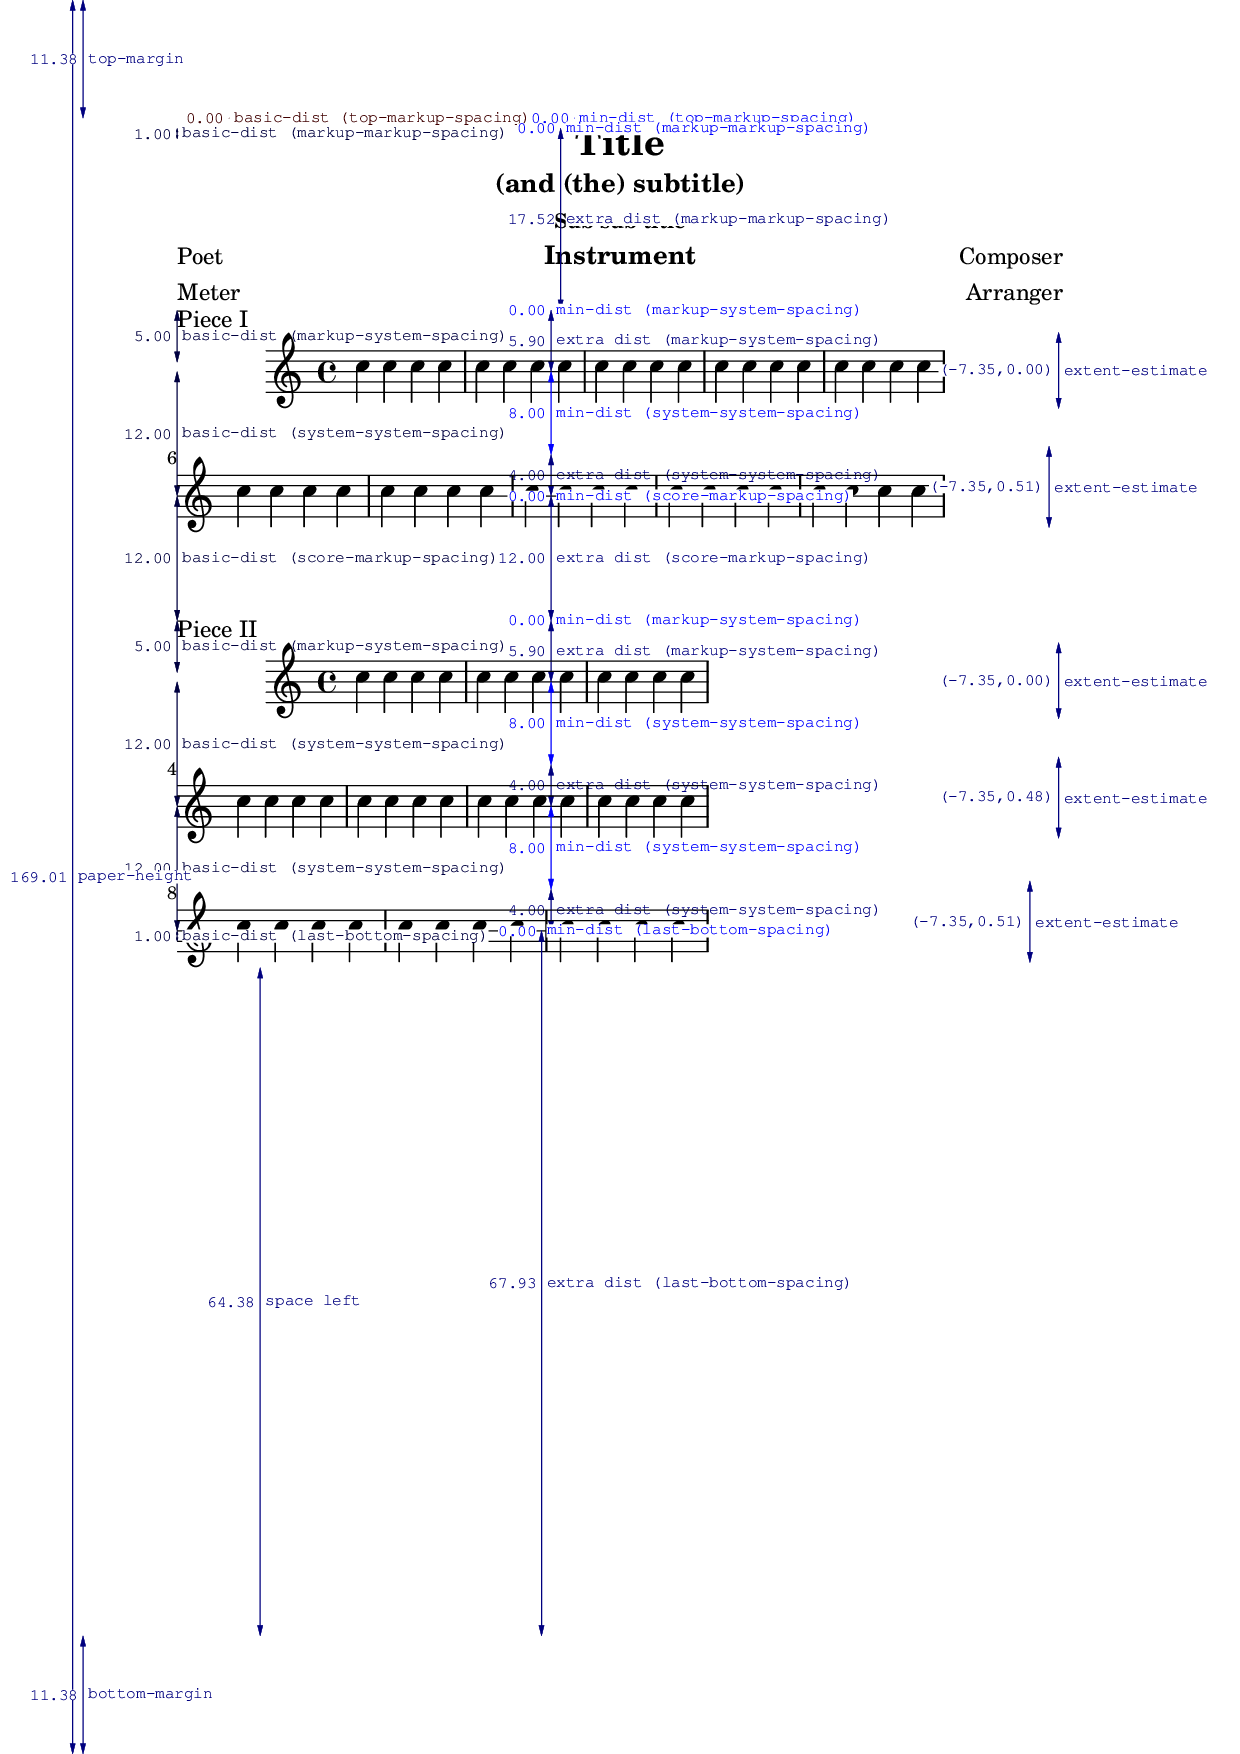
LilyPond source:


\version "2.19.21"



\header {

     texidoc = "This shows how different settings on \paper modify the
general page layout. Basically \paper will set the values for the
whole paper while \layout for each \score block.

This file is best viewed outside the collated files document.
"


    title = "Title"
    subtitle = "(and (the) subtitle)"
    subsubtitle = "Sub sub title"
    poet = "Poet"
    composer = "Composer"
    texttranslator = "Text Translator"
    meter = "Meter"
    arranger = "Arranger"
    instrument = "Instrument"
  }

\paper {
    %paper-width = 2\cm
    %paper-height = 2\cm
    top-margin = 2\cm
    bottom-margin = 2\cm
    ragged-bottom = ##t
    ragged-last-bottom = ##t
    left-margin = 3\cm
    line-width = 15\cm
    %rigthmargin = 3\cm
    interscoreline = 3\cm

    annotate-spacing = ##t



  }


\book {
    \score {
        \relative {
            \repeat unfold 10 {
                \repeat unfold 4 {c''4}
            }
        }
        \header {piece = "Piece I"}
        \layout {line-width = 13\cm}
    }
    \score {
        \relative {
            \repeat unfold 10 {
                \repeat unfold 4 {c''4}
            }
        }
        \header {
	  breakbefore = ##f
	  piece = "Piece II"
	}
        \layout {line-width = 9\cm}
    }
}
